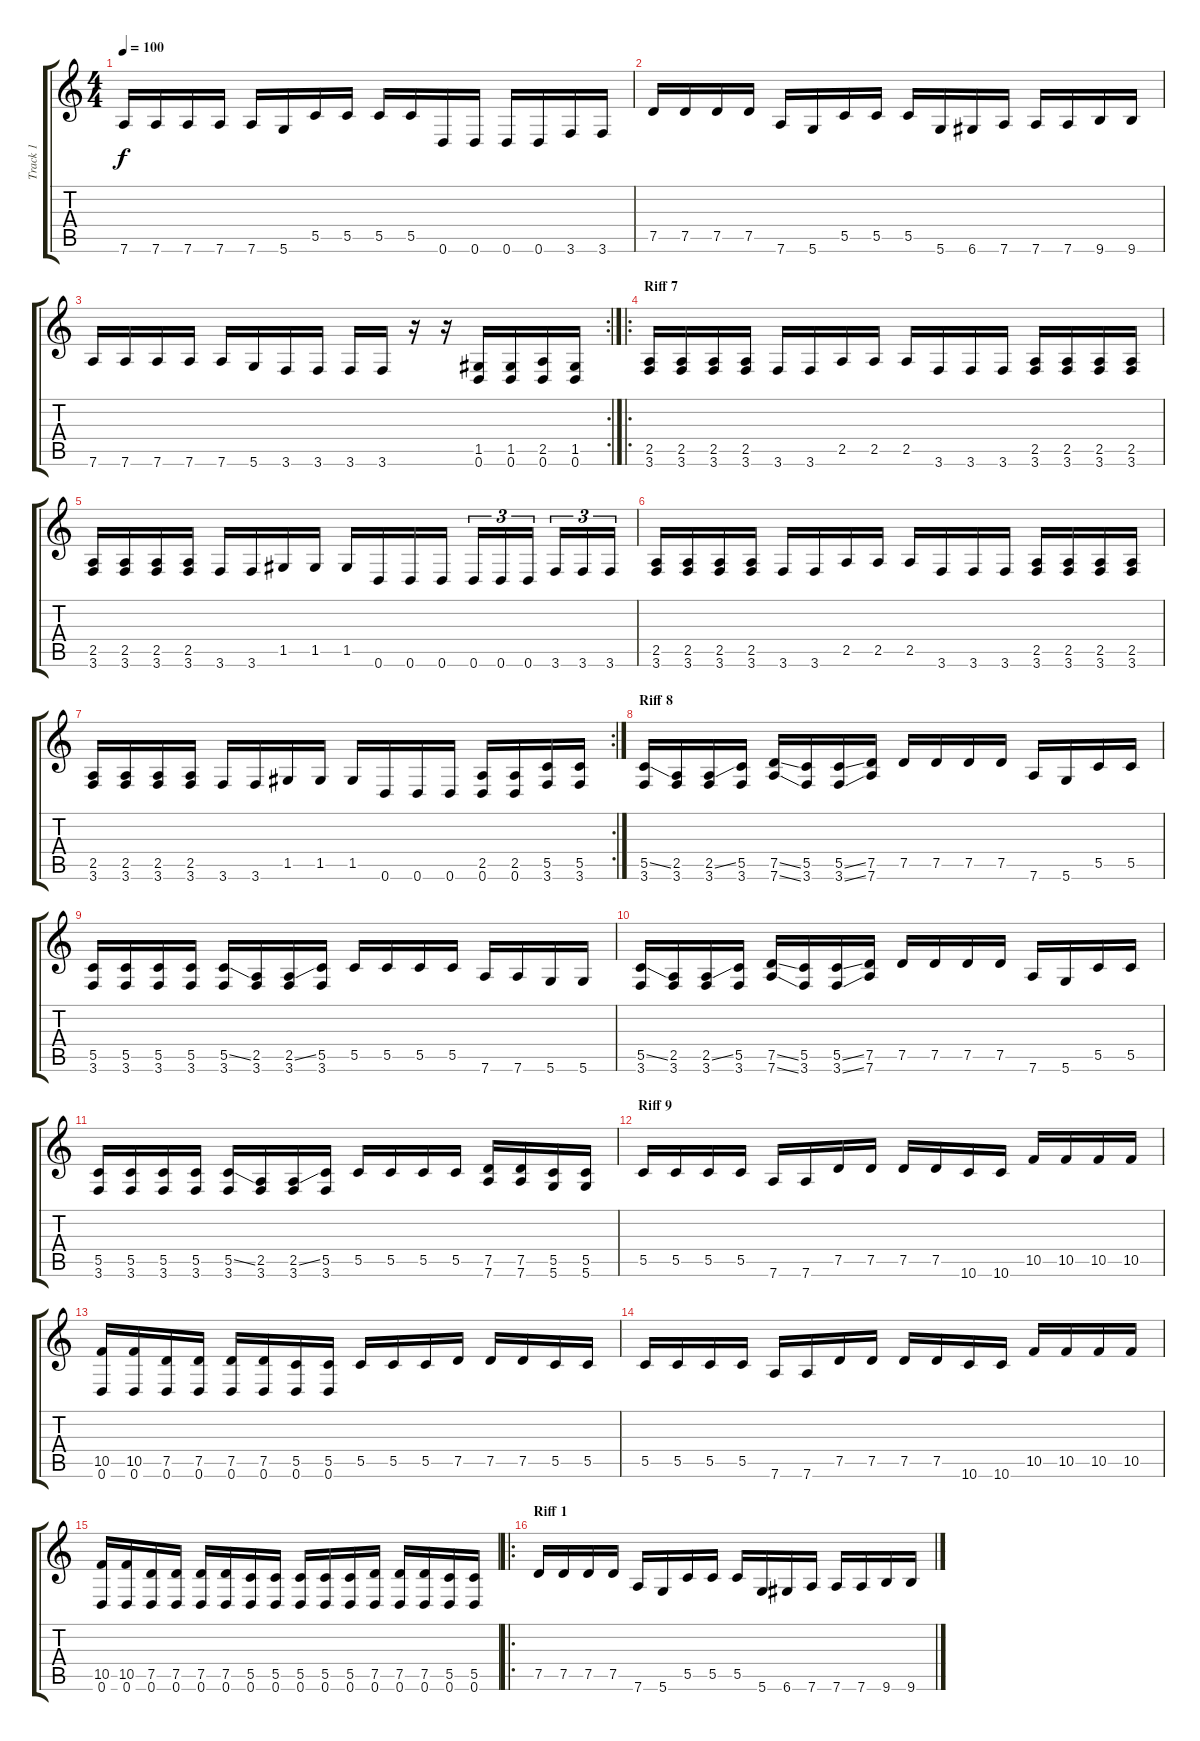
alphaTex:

\track ("Track 1" "Track 1") {instrument distortionguitar}
\staff {score tabs}
\tuning (D4 A3 F3 C3 G2 D2) {hide}
\ts (4 4)
\tempo 100
\clef g2
\ks c
7.6.16{dy f} 7.6.16 7.6.16 7.6.16 7.6.16 5.6.16 5.5.16 5.5.16 5.5.16 5.5.16 0.6.16 0.6.16 0.6.16 0.6.16 3.6.16 3.6.16 |
7.5.16 7.5.16 7.5.16 7.5.16 7.6.16 5.6.16 5.5.16 5.5.16 5.5.16 5.6.16 6.6.16 7.6.16 7.6.16 7.6.16 9.6.16 9.6.16 |
\rc 2
7.6.16 7.6.16 7.6.16 7.6.16 7.6.16 5.6.16 3.6.16 3.6.16 3.6.16 3.6.16 r.16 r.16 (1.5 0.6).16 (1.5 0.6).16 (2.5 0.6).16 (1.5 0.6).16 |
\ro
\section ("" "Riff 7")
(2.5 3.6).16 (2.5 3.6).16 (2.5 3.6).16 (2.5 3.6).16 3.6.16 3.6.16 2.5.16 2.5.16 2.5.16 3.6.16 3.6.16 3.6.16 (2.5 3.6).16 (2.5 3.6).16 (2.5 3.6).16 (2.5 3.6).16 |
(2.5 3.6).16 (2.5 3.6).16 (2.5 3.6).16 (2.5 3.6).16 3.6.16 3.6.16 1.5.16 1.5.16 1.5.16 0.6.16 0.6.16 0.6.16 0.6.16{tu (3 2)} 0.6.16{tu (3 2)} 0.6.16{tu (3 2)} 3.6.16{tu (3 2)} 3.6.16{tu (3 2)} 3.6.16{tu (3 2)} |
(2.5 3.6).16 (2.5 3.6).16 (2.5 3.6).16 (2.5 3.6).16 3.6.16 3.6.16 2.5.16 2.5.16 2.5.16 3.6.16 3.6.16 3.6.16 (2.5 3.6).16 (2.5 3.6).16 (2.5 3.6).16 (2.5 3.6).16 |
\rc 2
(2.5 3.6).16 (2.5 3.6).16 (2.5 3.6).16 (2.5 3.6).16 3.6.16 3.6.16 1.5.16 1.5.16 1.5.16 0.6.16 0.6.16 0.6.16 (2.5 0.6).16 (2.5 0.6).16 (5.5 3.6).16 (5.5 3.6).16 |
\section ("" "Riff 8")
(5.5{ss} 3.6).16 (2.5 3.6).16 (2.5{ss} 3.6).16 (5.5 3.6).16 (7.5{ss} 7.6{ss}).16 (5.5 3.6).16 (5.5{ss} 3.6{ss}).16 (7.5 7.6).16 7.5.16 7.5.16 7.5.16 7.5.16 7.6.16 5.6.16 5.5.16 5.5.16 |
(5.5 3.6).16 (5.5 3.6).16 (5.5 3.6).16 (5.5 3.6).16 (5.5{ss} 3.6).16 (2.5 3.6).16 (2.5{ss} 3.6).16 (5.5 3.6).16 5.5.16 5.5.16 5.5.16 5.5.16 7.6.16 7.6.16 5.6.16 5.6.16 |
(5.5{ss} 3.6).16 (2.5 3.6).16 (2.5{ss} 3.6).16 (5.5 3.6).16 (7.5{ss} 7.6{ss}).16 (5.5 3.6).16 (5.5{ss} 3.6{ss}).16 (7.5 7.6).16 7.5.16 7.5.16 7.5.16 7.5.16 7.6.16 5.6.16 5.5.16 5.5.16 |
(5.5 3.6).16 (5.5 3.6).16 (5.5 3.6).16 (5.5 3.6).16 (5.5{ss} 3.6).16 (2.5 3.6).16 (2.5{ss} 3.6).16 (5.5 3.6).16 5.5.16 5.5.16 5.5.16 5.5.16 (7.5 7.6).16 (7.5 7.6).16 (5.5 5.6).16 (5.5 5.6).16 |
\section ("" "Riff 9")
5.5.16 5.5.16 5.5.16 5.5.16 7.6.16 7.6.16 7.5.16 7.5.16 7.5.16 7.5.16 10.6.16 10.6.16 10.5.16 10.5.16 10.5.16 10.5.16 |
(10.5 0.6).16 (10.5 0.6).16 (7.5 0.6).16 (7.5 0.6).16 (7.5 0.6).16 (7.5 0.6).16 (5.5 0.6).16 (5.5 0.6).16 5.5.16 5.5.16 5.5.16 7.5.16 7.5.16 7.5.16 5.5.16 5.5.16 |
5.5.16 5.5.16 5.5.16 5.5.16 7.6.16 7.6.16 7.5.16 7.5.16 7.5.16 7.5.16 10.6.16 10.6.16 10.5.16 10.5.16 10.5.16 10.5.16 |
(10.5 0.6).16 (10.5 0.6).16 (7.5 0.6).16 (7.5 0.6).16 (7.5 0.6).16 (7.5 0.6).16 (5.5 0.6).16 (5.5 0.6).16 (5.5 0.6).16 (5.5 0.6).16 (5.5 0.6).16 (7.5 0.6).16 (7.5 0.6).16 (7.5 0.6).16 (5.5 0.6).16 (5.5 0.6).16 |
\ro
\section ("" "Riff 1")
7.5.16 7.5.16 7.5.16 7.5.16 7.6.16 5.6.16 5.5.16 5.5.16 5.5.16 5.6.16 6.6.16 7.6.16 7.6.16 7.6.16 9.6.16 9.6.16
